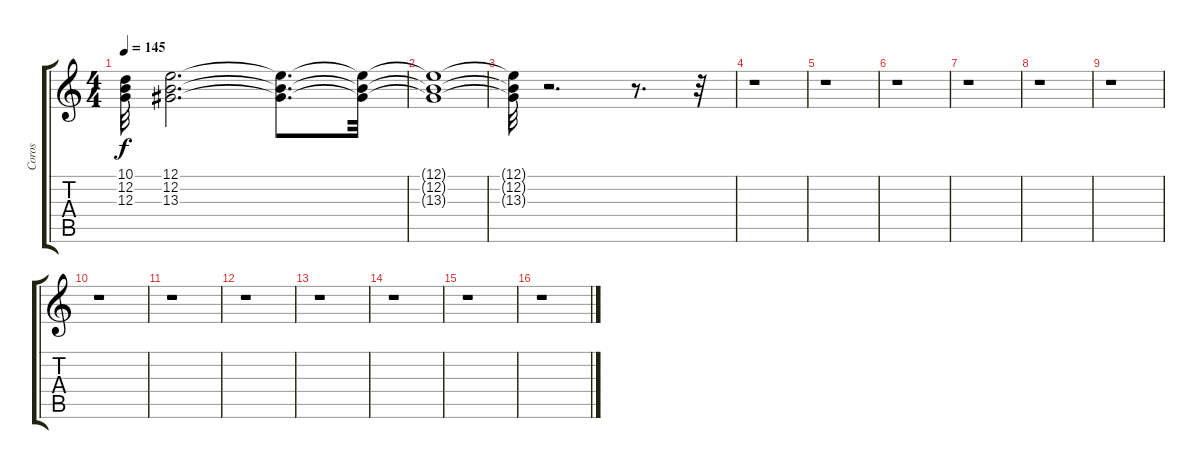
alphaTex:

\track ("Coros" "Coros") {instrument choiraahs}
\staff {score tabs}
\tuning (E4 B3 G3 D3 A2 E2) {hide}
\ts (4 4)
\tempo 145
\clef g2
\ks c
(10.1{t} 12.2{t} 12.3{t}).32{dy f} (12.1 12.2 13.3).2{d} (12.1{t} 12.2{t} 13.3{t}).8{d} (12.1{t} 12.2{t} 13.3{t}).32 |
(12.1{t} 12.2{t} 13.3{t}).1 |
(12.1{t} 12.2{t} 13.3{t}).32 r.2{d} r.8{d} r.32 |
r.1 |
r.1 |
r.1 |
r.1 |
r.1 |
r.1 |
r.1 |
r.1 |
r.1 |
r.1 |
r.1 |
r.1 |
r.1
